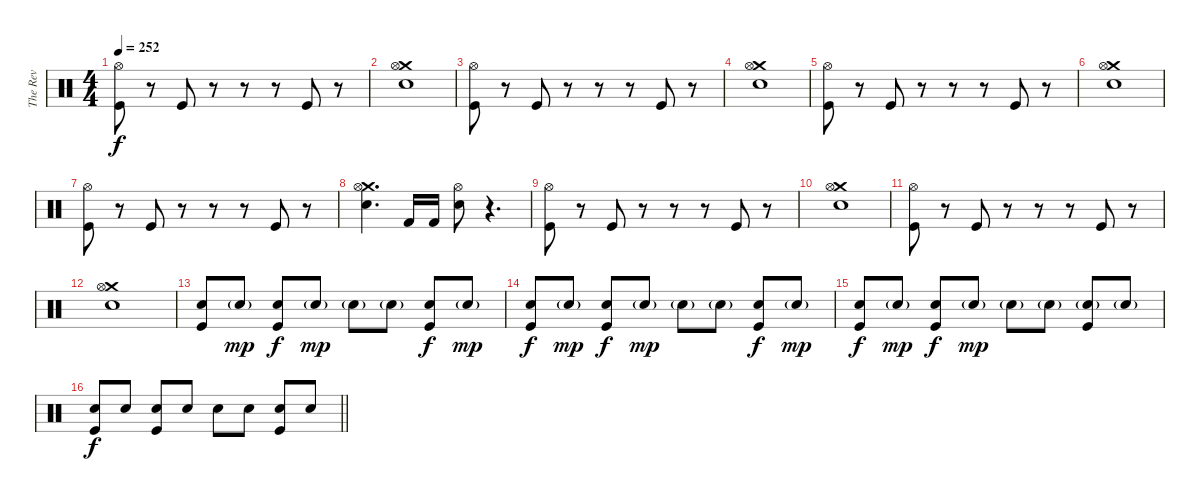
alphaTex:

\track ("The Rev" "The Rev") {instrument percussion}
\staff {score}
\articulation defaults
\ts (4 4)
\tempo 252
\clef neutral
\ks c
("Hi-Hat (open)" "Kick (hit)").8{dy f} r.8 "Kick (hit)".8 r.8 r.8 r.8 "Kick (hit)".8 r.8 |
("Crash medium (hit)" "Hi-Hat (open)" "Electric Snare (hit)").1 |
("Hi-Hat (open)" "Kick (hit)").8 r.8 "Kick (hit)".8 r.8 r.8 r.8 "Kick (hit)".8 r.8 |
("Crash medium (hit)" "Hi-Hat (open)" "Electric Snare (hit)").1 |
("Hi-Hat (open)" "Kick (hit)").8 r.8 "Kick (hit)".8 r.8 r.8 r.8 "Kick (hit)".8 r.8 |
("Crash medium (hit)" "Hi-Hat (open)" "Electric Snare (hit)").1 |
("Hi-Hat (open)" "Kick (hit)").8 r.8 "Kick (hit)".8 r.8 r.8 r.8 "Kick (hit)".8 r.8 |
("Crash medium (hit)" "Hi-Hat (open)" "Electric Snare (hit)").4{d} "Kick (hit) 2".16 "Kick (hit) 2".16 ("Hi-Hat (open)" "Electric Snare (hit)").8 r.4{d} |
("Hi-Hat (open)" "Kick (hit)").8 r.8 "Kick (hit)".8 r.8 r.8 r.8 "Kick (hit)".8 r.8 |
("Crash medium (hit)" "Hi-Hat (open)" "Electric Snare (hit)").1 |
("Hi-Hat (open)" "Kick (hit)").8 r.8 "Kick (hit)".8 r.8 r.8 r.8 "Kick (hit)".8 r.8 |
("Crash medium (hit)" "Hi-Hat (open)" "Electric Snare (hit)").1 |
("Electric Snare (hit)" "Kick (hit)").8 "Electric Snare (hit)"{g}.8{dy mp} ("Electric Snare (hit)" "Kick (hit)").8{dy f} "Electric Snare (hit)"{g}.8{dy mp} "Electric Snare (hit)"{g}.8 "Electric Snare (hit)"{g}.8 ("Electric Snare (hit)" "Kick (hit)").8{dy f} "Electric Snare (hit)"{g}.8{dy mp} |
("Electric Snare (hit)" "Kick (hit)").8{dy f} "Electric Snare (hit)"{g}.8{dy mp} ("Electric Snare (hit)" "Kick (hit)").8{dy f} "Electric Snare (hit)"{g}.8{dy mp} "Electric Snare (hit)"{g}.8 "Electric Snare (hit)"{g}.8 ("Electric Snare (hit)" "Kick (hit)").8{dy f} "Electric Snare (hit)"{g}.8{dy mp} |
("Electric Snare (hit)" "Kick (hit)").8{dy f} "Electric Snare (hit)"{g}.8{dy mp} ("Electric Snare (hit)" "Kick (hit)").8{dy f} "Electric Snare (hit)"{g}.8{dy mp} "Electric Snare (hit)"{g}.8 "Electric Snare (hit)"{g}.8 ("Electric Snare (hit)"{g} "Kick (hit)").8 "Electric Snare (hit)"{g}.8 |
\barLineRight lightlight
("Electric Snare (hit)" "Kick (hit)").8{dy f} "Electric Snare (hit)".8 ("Electric Snare (hit)" "Kick (hit)").8 "Electric Snare (hit)".8 "Electric Snare (hit)".8 "Electric Snare (hit)".8 ("Electric Snare (hit)" "Kick (hit)").8 "Electric Snare (hit)".8
